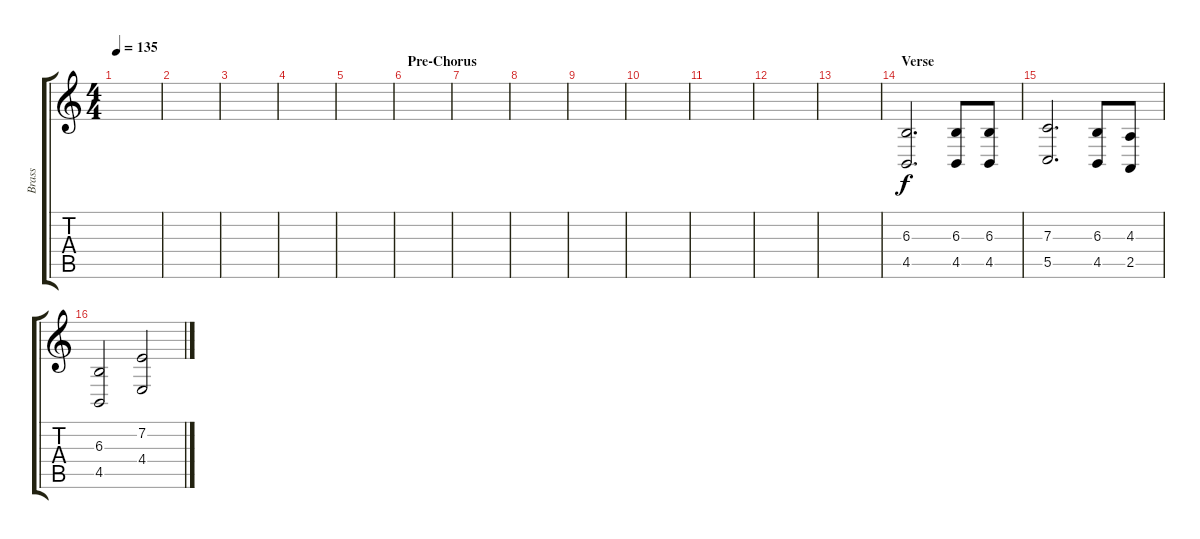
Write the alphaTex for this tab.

\track ("Brass" "Brass") {instrument violin}
\staff {score tabs}
\tuning (D4 A3 F3 C3 G2 C2) {hide}
\ts (4 4)
\tempo 135
\clef g2
\ks c
|
|
|
|
|
\section ("" "Pre-Chorus")
|
|
|
|
|
|
|
|
\section ("" "Verse")
(6.3 4.5).2{d} (6.3 4.5).8 (6.3 4.5).8 |
(7.3 5.5).2{d} (6.3 4.5).8 (4.3 2.5).8 |
(6.3 4.5).2 (7.2 4.4).2
